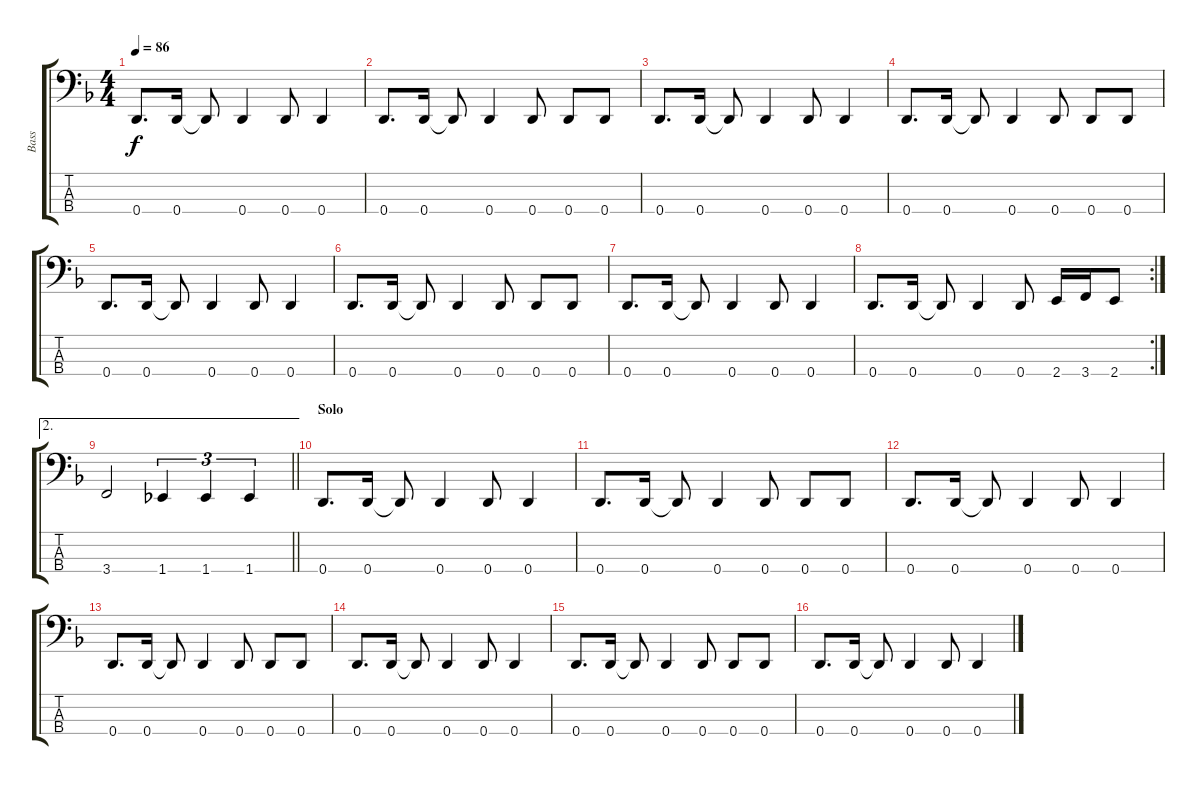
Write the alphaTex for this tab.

\track ("Bass" "Bass") {instrument slapbass2}
\staff {score tabs}
\tuning (G2 D2 A1 D1) {hide}
\ts (4 4)
\tempo 86
\clef f4
\ks dminor
0.4.8{d dy f} 0.4.16 0.4{t}.8 0.4.4 0.4.8 0.4.4 |
0.4.8{d} 0.4.16 0.4{t}.8 0.4.4 0.4.8 0.4.8 0.4.8 |
0.4.8{d} 0.4.16 0.4{t}.8 0.4.4 0.4.8 0.4.4 |
0.4.8{d} 0.4.16 0.4{t}.8 0.4.4 0.4.8 0.4.8 0.4.8 |
0.4.8{d} 0.4.16 0.4{t}.8 0.4.4 0.4.8 0.4.4 |
0.4.8{d} 0.4.16 0.4{t}.8 0.4.4 0.4.8 0.4.8 0.4.8 |
0.4.8{d} 0.4.16 0.4{t}.8 0.4.4 0.4.8 0.4.4 |
\rc 2
0.4.8{d} 0.4.16 0.4{t}.8 0.4.4 0.4.8 2.4.16 3.4.16 2.4.8 |
\ae 2
\barLineRight lightlight
3.4.2 1.4.4{tu (3 2)} 1.4.4{tu (3 2)} 1.4.4{tu (3 2)} |
\section ("" "Solo")
0.4.8{d} 0.4.16 0.4{t}.8 0.4.4 0.4.8 0.4.4 |
0.4.8{d} 0.4.16 0.4{t}.8 0.4.4 0.4.8 0.4.8 0.4.8 |
0.4.8{d} 0.4.16 0.4{t}.8 0.4.4 0.4.8 0.4.4 |
0.4.8{d} 0.4.16 0.4{t}.8 0.4.4 0.4.8 0.4.8 0.4.8 |
0.4.8{d} 0.4.16 0.4{t}.8 0.4.4 0.4.8 0.4.4 |
0.4.8{d} 0.4.16 0.4{t}.8 0.4.4 0.4.8 0.4.8 0.4.8 |
0.4.8{d} 0.4.16 0.4{t}.8 0.4.4 0.4.8 0.4.4
